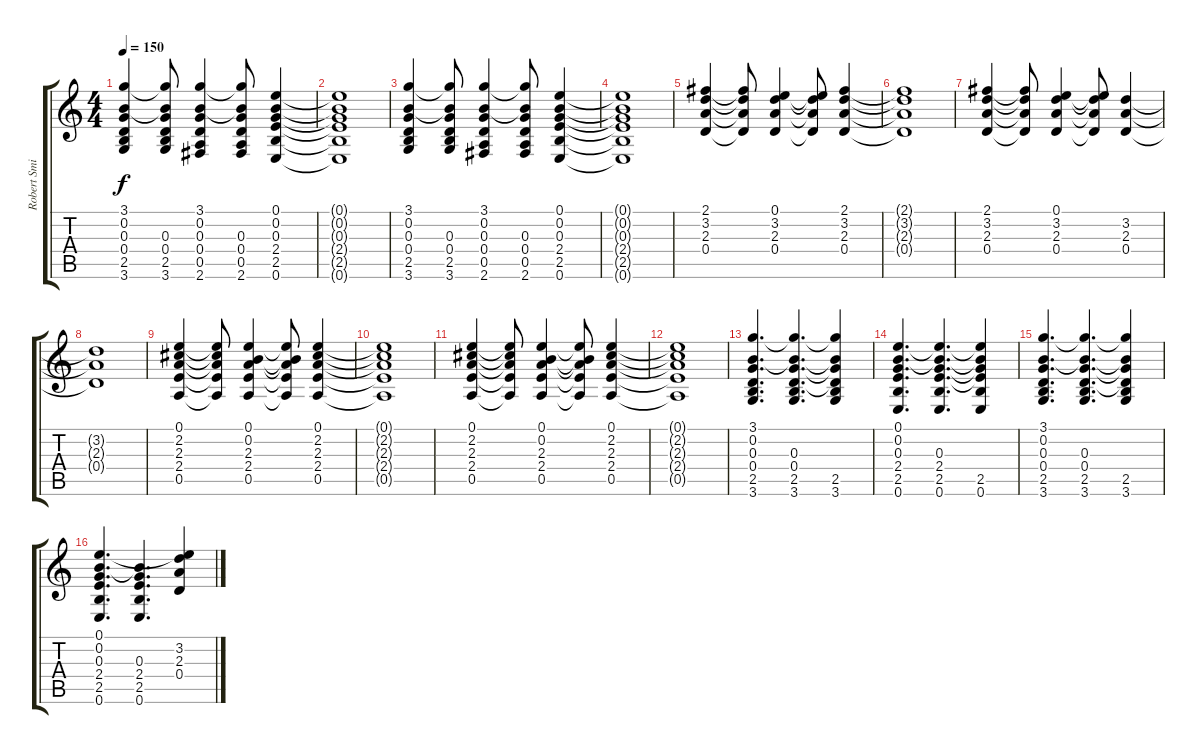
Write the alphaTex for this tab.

\track ("Robert Smith" "Robert Smi") {instrument electricguitarclean}
\staff {score tabs}
\tuning (E4 B3 G3 D3 A2 E2) {hide}
\ts (4 4)
\tempo 150
\clef g2
\ks c
(3.1 0.2 0.3 0.4 2.5 3.6).4{dy f} (3.1{t} 0.2{t} 0.3 0.4 2.5 3.6).8 (3.1 0.2 0.3 0.4 0.5 2.6).4 (3.1{t} 0.2{t} 0.3 0.4 0.5 2.6).8 (0.1 0.2 0.3 2.4 2.5 0.6).4 |
(0.1{t} 0.2{t} 0.3{t} 2.4{t} 2.5{t} 0.6{t}).1 |
(3.1 0.2 0.3 0.4 2.5 3.6).4 (3.1{t} 0.2{t} 0.3 0.4 2.5 3.6).8 (3.1 0.2 0.3 0.4 0.5 2.6).4 (3.1{t} 0.2{t} 0.3 0.4 0.5 2.6).8 (0.1 0.2 0.3 2.4 2.5 0.6).4 |
(0.1{t} 0.2{t} 0.3{t} 2.4{t} 2.5{t} 0.6{t}).1 |
(2.1 3.2 2.3 0.4).4 (2.1{t} 3.2{t} 2.3{t} 0.4{t}).8 (0.1 3.2 2.3 0.4).4 (0.1{t} 3.2{t} 2.3{t} 0.4{t}).8 (2.1 3.2 2.3 0.4).4 |
(2.1{t} 3.2{t} 2.3{t} 0.4{t}).1 |
(2.1 3.2 2.3 0.4).4 (2.1{t} 3.2{t} 2.3{t} 0.4{t}).8 (0.1 3.2 2.3 0.4).4 (0.1{t} 3.2{t} 2.3{t} 0.4{t}).8 (3.2 2.3 0.4).4 |
(3.2{t} 2.3{t} 0.4{t}).1 |
(0.1 2.2 2.3 2.4 0.5).4 (0.1{t} 2.2{t} 2.3{t} 2.4{t} 0.5{t}).8 (0.1 0.2 2.3 2.4 0.5).4 (0.1{t} 0.2{t} 2.3{t} 2.4{t} 0.5{t}).8 (0.1 2.2 2.3 2.4 0.5).4 |
(0.1{t} 2.2{t} 2.3{t} 2.4{t} 0.5{t}).1 |
(0.1 2.2 2.3 2.4 0.5).4 (0.1{t} 2.2{t} 2.3{t} 2.4{t} 0.5{t}).8 (0.1 0.2 2.3 2.4 0.5).4 (0.1{t} 0.2{t} 2.3{t} 2.4{t} 0.5{t}).8 (0.1 2.2 2.3 2.4 0.5).4 |
(0.1{t} 2.2{t} 2.3{t} 2.4{t} 0.5{t}).1 |
(3.1 0.2 0.3 0.4 2.5 3.6).4{d} (3.1{t} 0.2{t} 0.3 0.4 2.5 3.6).4{d} (3.1{t} 0.2{t} 0.3{t} 0.4{t} 2.5 3.6).4 |
(0.1 0.2 0.3 2.4 2.5 0.6).4{d} (0.1{t} 0.2{t} 0.3 2.4 2.5 0.6).4{d} (0.1{t} 0.2{t} 0.3{t} 2.4{t} 2.5 0.6).4 |
(3.1 0.2 0.3 0.4 2.5 3.6).4{d} (3.1{t} 0.2{t} 0.3 0.4 2.5 3.6).4{d} (3.1{t} 0.2{t} 0.3{t} 0.4{t} 2.5 3.6).4 |
(0.1 0.2 0.3 2.4 2.5 0.6).4{d} (0.2{t} 0.3 2.4 2.5 0.6).4{d} (0.1{t} 3.2 2.3 0.4).4
